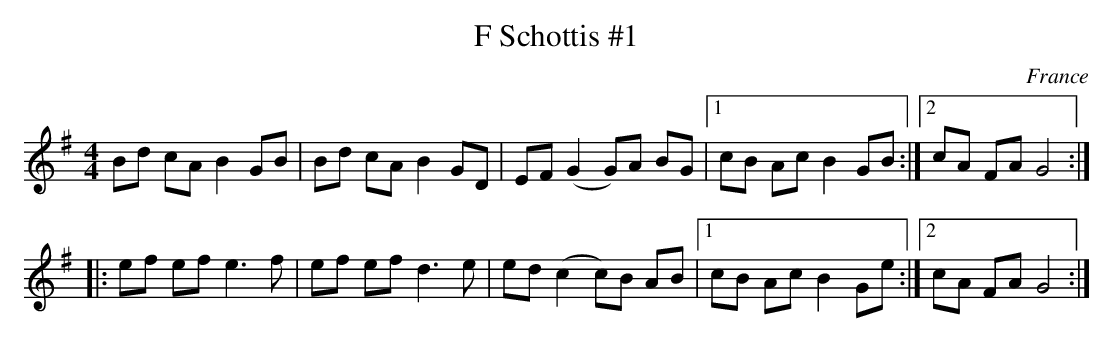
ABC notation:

X:1
T:F Schottis \#1
O:France
M:4/4
K:G
Bd cA B2 GB|Bd cA B2 GD|EF (G2 G)A BG\
|1 cB Ac B2 GB :|2 cA FA G4:|
|:ef ef e3f|ef ef d3e|ed (c2 c)B AB\
|1 cB Ac B2Ge :|2 cA FA G4 :|
